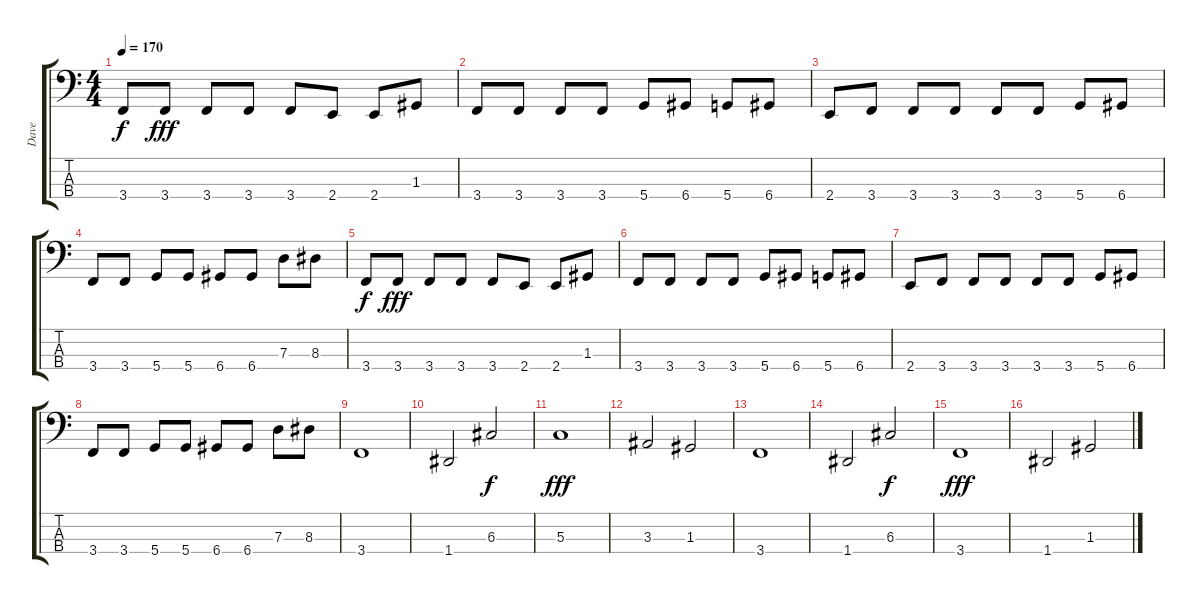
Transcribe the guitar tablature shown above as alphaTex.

\track ("Dave" "Dave") {instrument electricbasspick}
\staff {score tabs}
\tuning (F2 C2 G1 D1) {hide}
\ts (4 4)
\tempo 170
\clef f4
\ks c
3.4.8{dy f} 3.4.8{dy fff} 3.4.8 3.4.8 3.4.8 2.4.8 2.4.8 1.3.8 |
3.4.8 3.4.8 3.4.8 3.4.8 5.4.8 6.4.8 5.4.8 6.4.8 |
2.4.8 3.4.8 3.4.8 3.4.8 3.4.8 3.4.8 5.4.8 6.4.8 |
3.4.8 3.4.8 5.4.8 5.4.8 6.4.8 6.4.8 7.3.8 8.3.8 |
3.4.8{dy f} 3.4.8{dy fff} 3.4.8 3.4.8 3.4.8 2.4.8 2.4.8 1.3.8 |
3.4.8 3.4.8 3.4.8 3.4.8 5.4.8 6.4.8 5.4.8 6.4.8 |
2.4.8 3.4.8 3.4.8 3.4.8 3.4.8 3.4.8 5.4.8 6.4.8 |
3.4.8 3.4.8 5.4.8 5.4.8 6.4.8 6.4.8 7.3.8 8.3.8 |
3.4.1 |
1.4.2 6.3.2{dy f} |
5.3.1{dy fff} |
3.3.2 1.3.2 |
3.4.1 |
1.4.2 6.3.2{dy f} |
3.4.1{dy fff} |
1.4.2 1.3.2
